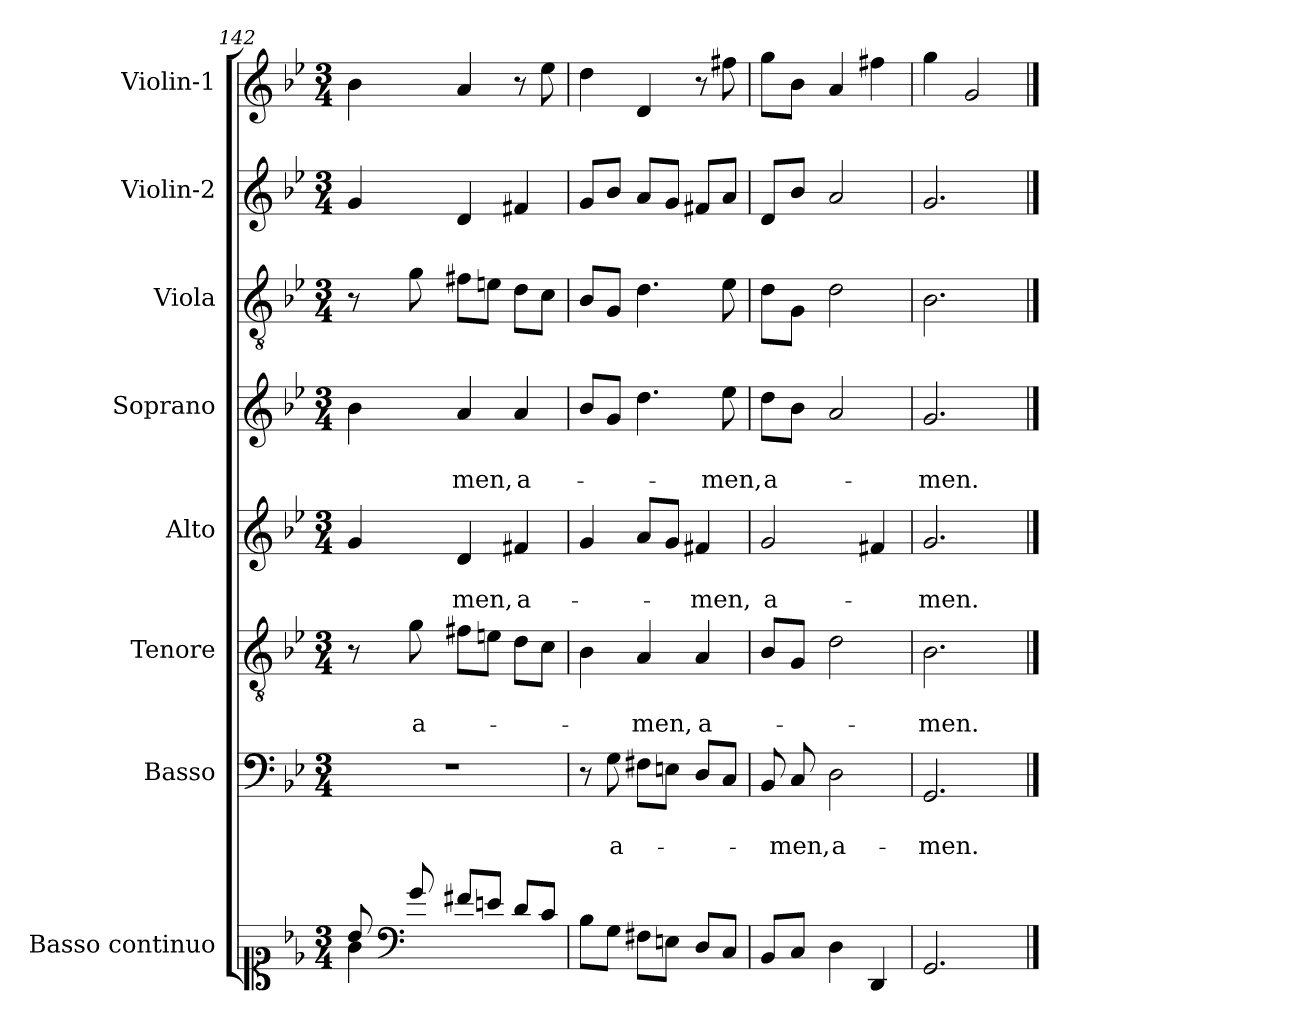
**kern	**kern	**text	**text	**kern	**text	**text	**kern	**text	**text	**kern	**text	**text	**kern	**kern	**kern
*part8	*part7	*part7	*part7	*part6	*part6	*part6	*part5	*part5	*part5	*part4	*part4	*part4	*part3	*part2	*part1
*staff8	*staff7	*staff7	*staff7	*staff6	*staff6	*staff6	*staff5	*staff5	*staff5	*staff4	*staff4	*staff4	*staff3	*staff2	*staff1
*I"Basso continuo	*I"Basso	*	*	*I"Tenore	*	*	*I"Alto	*	*	*I"Soprano	*	*	*I"Viola	*I"Violin-2	*I"Violin-1
*I'BC	*I'B	*	*	*I'T	*	*	*I'A	*	*	*I'S	*	*	*I'Va	*I'Vi-2	*I'Vi-1
*clefC1	*clefF4	*	*	*clefGv2	*	*	*clefG2	*	*	*clefG2	*	*	*clefGv2	*clefG2	*clefG2
*k[b-e-]	*k[b-e-]	*	*	*k[b-e-]	*	*	*k[b-e-]	*	*	*k[b-e-]	*	*	*k[b-e-]	*k[b-e-]	*k[b-e-]
*B-:	*B-:	*	*	*B-:	*	*	*B-:	*	*	*B-:	*	*	*B-:	*B-:	*B-:
*M3/4	*M3/4	*	*	*M3/4	*	*	*M3/4	*	*	*M3/4	*	*	*M3/4	*M3/4	*M3/4
=142	=142	=142	=142	=142	=142	=142	=142	=142	=142	=142	=142	=142	=142	=142	=142
*^	*	*	*	*	*	*	*	*	*	*	*	*	*	*	*
8b-/	4g\	2.r	.	.	8r	.	.	4g/	.	.	4b-\	.	.	8r	4g/	4b-\
*clefF4	*	*	*	*	*	*	*	*	*	*	*	*	*	*	*	*
!	!	!	!	!	!	!	!LO:LY:b	!	!	!	!	!	!	!	!	!
8g/	.	.	.	.	8g\	.	a-	.	.	.	.	.	.	8g\	.	.
!	!	!	!	!	!	!	!	!	!	!LO:LY:b	!	!	!LO:LY:b	!	!	!
8f#X/L	4ryy	.	.	.	8f#X\L	.	.	4d/	.	-men,	4a/	.	-men,	8f#X\L	4d/	4a/
8en/J	.	.	.	.	8en\J	.	.	.	.	.	.	.	.	8en\J	.	.
!	!	!	!	!	!	!	!	!	!	!LO:LY:b	!	!	!LO:LY:b	!	!	!
8d/L	4ryy	.	.	.	8d\L	.	.	4f#X/	.	a-	4a/	.	a-	8d\L	4f#X/	8r
8c/J	.	.	.	.	8c\J	.	.	.	.	.	.	.	.	8c\J	.	8ee-\
*v	*v	*	*	*	*	*	*	*	*	*	*	*	*	*	*	*
=143	=143	=143	=143	=143	=143	=143	=143	=143	=143	=143	=143	=143	=143	=143	=143
8B-\L	8r	.	.	4B-\	.	.	4g/	.	.	8b-/L	.	.	8B-/L	8g/L	4dd\
!	!	!	!LO:LY:b	!	!	!	!	!	!	!	!	!	!	!	!
8G\J	8G\	.	a-	.	.	.	.	.	.	8g/J	.	.	8G/J	8b-/J	.
!	!	!	!	!	!	!LO:LY:b	!	!	!	!	!	!	!	!	!
8F#X\L	8F#X\L	.	.	4A/	.	-men,	8a/L	.	.	4.dd\	.	.	4.d\	8a/L	4d/
8En\J	8En\J	.	.	.	.	.	8g/J	.	.	.	.	.	.	8g/J	.
!	!	!	!	!	!	!LO:LY:b	!	!	!LO:LY:b	!	!	!	!	!	!
8D/L	8D/L	.	.	4A/	.	a-	4f#X/	.	-men,	.	.	.	.	8f#X/L	8r
!	!	!	!	!	!	!	!	!	!	!	!	!LO:LY:b	!	!	!
8C/J	8C/J	.	.	.	.	.	.	.	.	8ee-\	.	-men,	8e-\	8a/J	8ff#X\
=144	=144	=144	=144	=144	=144	=144	=144	=144	=144	=144	=144	=144	=144	=144	=144
!	!	!	!	!	!	!	!	!	!LO:LY:b	!	!	!LO:LY:b	!	!	!
8BB-/L	8BB-/	.	.	8B-/L	.	.	2g/	.	a-	8dd\L	.	a-	8d\L	8d/L	8gg\L
!	!	!	!LO:LY:b	!	!	!	!	!	!	!	!	!	!	!	!
8C/J	8C/	.	-men,	8G/J	.	.	.	.	.	8b-\J	.	.	8G\J	8b-/J	8b-\J
!	!	!	!LO:LY:b	!	!	!	!	!	!	!	!	!	!	!	!
4D\	2D\	.	a-	2d\	.	.	.	.	.	2a/	.	.	2d\	2a/	4a/
4DD/	.	.	.	.	.	.	4f#X/	.	.	.	.	.	.	.	4ff#X\
=145	=145	=145	=145	=145	=145	=145	=145	=145	=145	=145	=145	=145	=145	=145	=145
!	!	!	!LO:LY:b	!	!	!LO:LY:b	!	!	!LO:LY:b	!	!	!LO:LY:b	!	!	!
2.GG/	2.GG/	.	-men.	2.B-\	.	-men.	2.g/	.	-men.	2.g/	.	-men.	2.B-\	2.g/	4gg\
.	.	.	.	.	.	.	.	.	.	.	.	.	.	.	2g/
==	==	==	==	==	==	==	==	==	==	==	==	==	==	==	==
*-	*-	*-	*-	*-	*-	*-	*-	*-	*-	*-	*-	*-	*-	*-	*-
